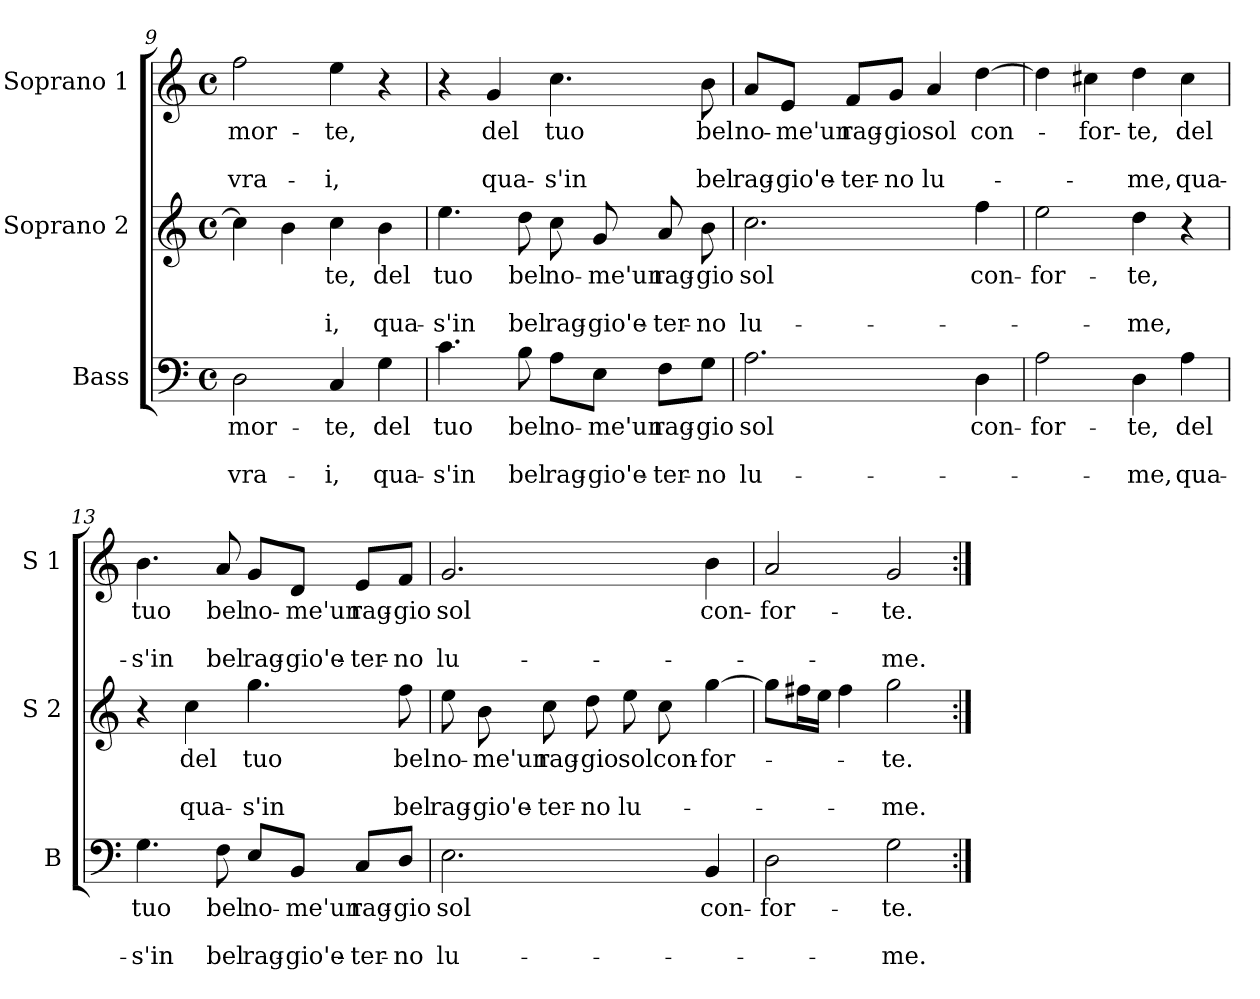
**kern	**text	**text	**text	**kern	**text	**text	**text	**kern	**text	**text	**text
*part3	*part3	*part3	*part3	*part2	*part2	*part2	*part2	*part1	*part1	*part1	*part1
*staff3	*staff3	*staff3	*staff3	*staff2	*staff2	*staff2	*staff2	*staff1	*staff1	*staff1	*staff1
*I"Bass	*	*	*	*I"Soprano 2	*	*	*	*I"Soprano 1	*	*	*
*I'B	*	*	*	*I'S 2	*	*	*	*I'S 1	*	*	*
!!LO:PB:g=z
*clefF4	*	*	*	*clefG2	*	*	*	*clefG2	*	*	*
*k[]	*	*	*	*k[]	*	*	*	*k[]	*	*	*
*C:	*	*	*	*C:	*	*	*	*C:	*	*	*
*M4/4	*	*	*	*M4/4	*	*	*	*M4/4	*	*	*
*met(c)	*	*	*	*met(c)	*	*	*	*met(c)	*	*	*
=9	=9	=9	=9	=9	=9	=9	=9	=9	=9	=9	=9
!	!LO:LY:b	!	!LO:LY:b	!	!	!	!	!	!LO:LY:b	!	!LO:LY:b
2D\	mor-	.	-vra-	4cc\]	.	.	.	2ff\	mor-	.	-vra-
.	.	.	.	4b\	.	.	.	.	.	.	.
!	!LO:LY:b	!	!LO:LY:b	!	!LO:LY:b	!	!LO:LY:b	!	!LO:LY:b	!	!LO:LY:b
4C/	-te,	.	-i,	4cc\	-te,	.	-i,	4ee\	-te,	.	-i,
!	!LO:LY:b	!	!LO:LY:b	!	!LO:LY:b	!	!LO:LY:b	!	!	!	!
4G\	del	.	qua-	4b\	del	.	qua-	4r	.	.	.
=10	=10	=10	=10	=10	=10	=10	=10	=10	=10	=10	=10
!	!LO:LY:b	!	!LO:LY:b	!	!LO:LY:b	!	!LO:LY:b	!	!	!	!
4.c\	tuo	.	-s'in	4.ee\	tuo	.	-s'in	4r	.	.	.
!	!	!	!	!	!	!	!	!	!LO:LY:b	!	!LO:LY:b
.	.	.	.	.	.	.	.	4g/	del	.	qua-
!	!LO:LY:b	!	!LO:LY:b	!	!LO:LY:b	!	!LO:LY:b	!	!	!	!
8B\	bel	.	bel	8dd\	bel	.	bel	.	.	.	.
!	!LO:LY:b	!	!LO:LY:b	!	!LO:LY:b	!	!LO:LY:b	!	!LO:LY:b	!	!LO:LY:b
8A\L	no-	.	rag-	8cc\	no-	.	rag-	4.cc\	tuo	.	-s'in
!	!LO:LY:b	!	!LO:LY:b	!	!LO:LY:b	!	!LO:LY:b	!	!	!	!
8E\J	-me'un	.	-gio'e-	8g/	-me'un	.	-gio'e-	.	.	.	.
!	!LO:LY:b	!	!LO:LY:b	!	!LO:LY:b	!	!LO:LY:b	!	!	!	!
8F\L	rag-	.	-ter-	8a/	rag-	.	-ter-	.	.	.	.
!	!LO:LY:b	!	!LO:LY:b	!	!LO:LY:b	!	!LO:LY:b	!	!LO:LY:b	!	!LO:LY:b
8G\J	-gio	.	-no	8b\	-gio	.	-no	8b\	bel	.	bel
=11	=11	=11	=11	=11	=11	=11	=11	=11	=11	=11	=11
!	!LO:LY:b	!	!LO:LY:b	!	!LO:LY:b	!	!LO:LY:b	!	!LO:LY:b	!	!LO:LY:b
2.A\	sol	.	lu-	2.cc\	sol	.	lu-	8a/L	no-	.	rag-
!	!	!	!	!	!	!	!	!	!LO:LY:b	!	!LO:LY:b
.	.	.	.	.	.	.	.	8e/J	-me'un	.	-gio'e-
!	!	!	!	!	!	!	!	!	!LO:LY:b	!	!LO:LY:b
.	.	.	.	.	.	.	.	8f/L	rag-	.	-ter-
!	!	!	!	!	!	!	!	!	!LO:LY:b	!	!LO:LY:b
.	.	.	.	.	.	.	.	8g/J	-gio	.	-no
!	!	!	!	!	!	!	!	!	!LO:LY:b	!	!LO:LY:b
.	.	.	.	.	.	.	.	4a/	sol	.	lu-
!	!LO:LY:b	!	!	!	!LO:LY:b	!	!	!	!LO:LY:b	!	!
4D\	con-	.	.	4ff\	con-	.	.	[4dd\	con-	.	.
=12	=12	=12	=12	=12	=12	=12	=12	=12	=12	=12	=12
!	!LO:LY:b	!	!	!	!LO:LY:b	!	!	!	!	!	!
2A\	-for-	.	.	2ee\	-for-	.	.	4dd\]	.	.	.
!	!	!	!	!	!	!	!	!	!LO:LY:b	!	!
.	.	.	.	.	.	.	.	4cc#X\	-for-	.	.
!	!LO:LY:b	!	!LO:LY:b	!	!LO:LY:b	!	!LO:LY:b	!	!LO:LY:b	!	!LO:LY:b
4D\	-te,	.	-me,	4dd\	-te,	.	-me,	4dd\	-te,	.	-me,
!	!LO:LY:b	!	!LO:LY:b	!	!	!	!	!	!LO:LY:b	!	!LO:LY:b
4A\	del	.	qua-	4r	.	.	.	4cc#\	del	.	qua-
!!LO:LB:g=z
=13	=13	=13	=13	=13	=13	=13	=13	=13	=13	=13	=13
!	!LO:LY:b	!	!LO:LY:b	!	!	!	!	!	!LO:LY:b	!	!LO:LY:b
4.G\	tuo	.	-s'in	4r	.	.	.	4.b\	tuo	.	-s'in
!	!	!	!	!	!LO:LY:b	!	!LO:LY:b	!	!	!	!
.	.	.	.	4cc\	del	.	qua-	.	.	.	.
!	!LO:LY:b	!	!LO:LY:b	!	!	!	!	!	!LO:LY:b	!	!LO:LY:b
8F\	bel	.	bel	.	.	.	.	8a/	bel	.	bel
!	!LO:LY:b	!	!LO:LY:b	!	!LO:LY:b	!	!LO:LY:b	!	!LO:LY:b	!	!LO:LY:b
8E/L	no-	.	rag-	4.gg\	tuo	.	-s'in	8g/L	no-	.	rag-
!	!LO:LY:b	!	!LO:LY:b	!	!	!	!	!	!LO:LY:b	!	!LO:LY:b
8BB/J	-me'un	.	-gio'e-	.	.	.	.	8d/J	-me'un	.	-gio'e-
!	!LO:LY:b	!	!LO:LY:b	!	!	!	!	!	!LO:LY:b	!	!LO:LY:b
8C/L	rag-	.	-ter-	.	.	.	.	8e/L	rag-	.	-ter-
!	!LO:LY:b	!	!LO:LY:b	!	!LO:LY:b	!	!LO:LY:b	!	!LO:LY:b	!	!LO:LY:b
8D/J	-gio	.	-no	8ff\	bel	.	bel	8f/J	-gio	.	-no
=14	=14	=14	=14	=14	=14	=14	=14	=14	=14	=14	=14
!	!LO:LY:b	!	!LO:LY:b	!	!LO:LY:b	!	!LO:LY:b	!	!LO:LY:b	!	!LO:LY:b
2.E\	sol	.	lu-	8ee\	no-	.	rag-	2.g/	sol	.	lu-
!	!	!	!	!	!LO:LY:b	!	!LO:LY:b	!	!	!	!
.	.	.	.	8b\	-me'un	.	-gio'e-	.	.	.	.
!	!	!	!	!	!LO:LY:b	!	!LO:LY:b	!	!	!	!
.	.	.	.	8cc\	rag-	.	-ter-	.	.	.	.
!	!	!	!	!	!LO:LY:b	!	!LO:LY:b	!	!	!	!
.	.	.	.	8dd\	-gio	.	-no	.	.	.	.
!	!	!	!	!	!LO:LY:b	!	!LO:LY:b	!	!	!	!
.	.	.	.	8ee\	sol	.	lu-	.	.	.	.
!	!	!	!	!	!LO:LY:b	!	!	!	!	!	!
.	.	.	.	8cc\	con-	.	.	.	.	.	.
!	!LO:LY:b	!	!	!	!LO:LY:b	!	!	!	!LO:LY:b	!	!
4BB/	con-	.	.	[4gg\	-for-	.	.	4b\	con-	.	.
=15	=15	=15	=15	=15	=15	=15	=15	=15	=15	=15	=15
!	!LO:LY:b	!	!	!	!	!	!	!	!LO:LY:b	!	!
2D\	-for-	.	.	8gg\L]	.	.	.	2a/	-for-	.	.
.	.	.	.	16ff#X\L	.	.	.	.	.	.	.
.	.	.	.	16ee\JJ	.	.	.	.	.	.	.
.	.	.	.	4ff#\	.	.	.	.	.	.	.
!	!LO:LY:b	!	!LO:LY:b	!	!LO:LY:b	!	!LO:LY:b	!	!LO:LY:b	!	!LO:LY:b
2G\	-te.	.	-me.	2gg\	-te.	.	-me.	2g/	-te.	.	-me.
=:|!	=:|!	=:|!	=:|!	=:|!	=:|!	=:|!	=:|!	=:|!	=:|!	=:|!	=:|!
*-	*-	*-	*-	*-	*-	*-	*-	*-	*-	*-	*-
